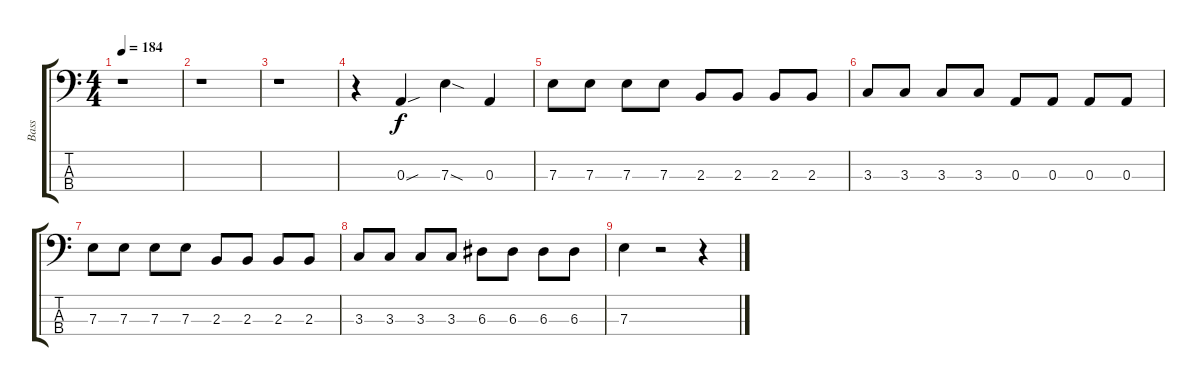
\track ("Bass" "Bass") {instrument slapbass2}
\staff {score tabs}
\tuning (G2 D2 A1 E1) {hide}
\ts (4 4)
\tempo 184
\clef f4
\ks c
r.1{dy f} |
r.1 |
r.1 |
r.4 0.3{sou}.4 7.3{sod}.4 0.3.4 |
7.3.8 7.3.8 7.3.8 7.3.8 2.3.8 2.3.8 2.3.8 2.3.8 |
3.3.8 3.3.8 3.3.8 3.3.8 0.3.8 0.3.8 0.3.8 0.3.8 |
7.3.8 7.3.8 7.3.8 7.3.8 2.3.8 2.3.8 2.3.8 2.3.8 |
3.3.8 3.3.8 3.3.8 3.3.8 6.3.8 6.3.8 6.3.8 6.3.8 |
7.3.4 r.2 r.4
